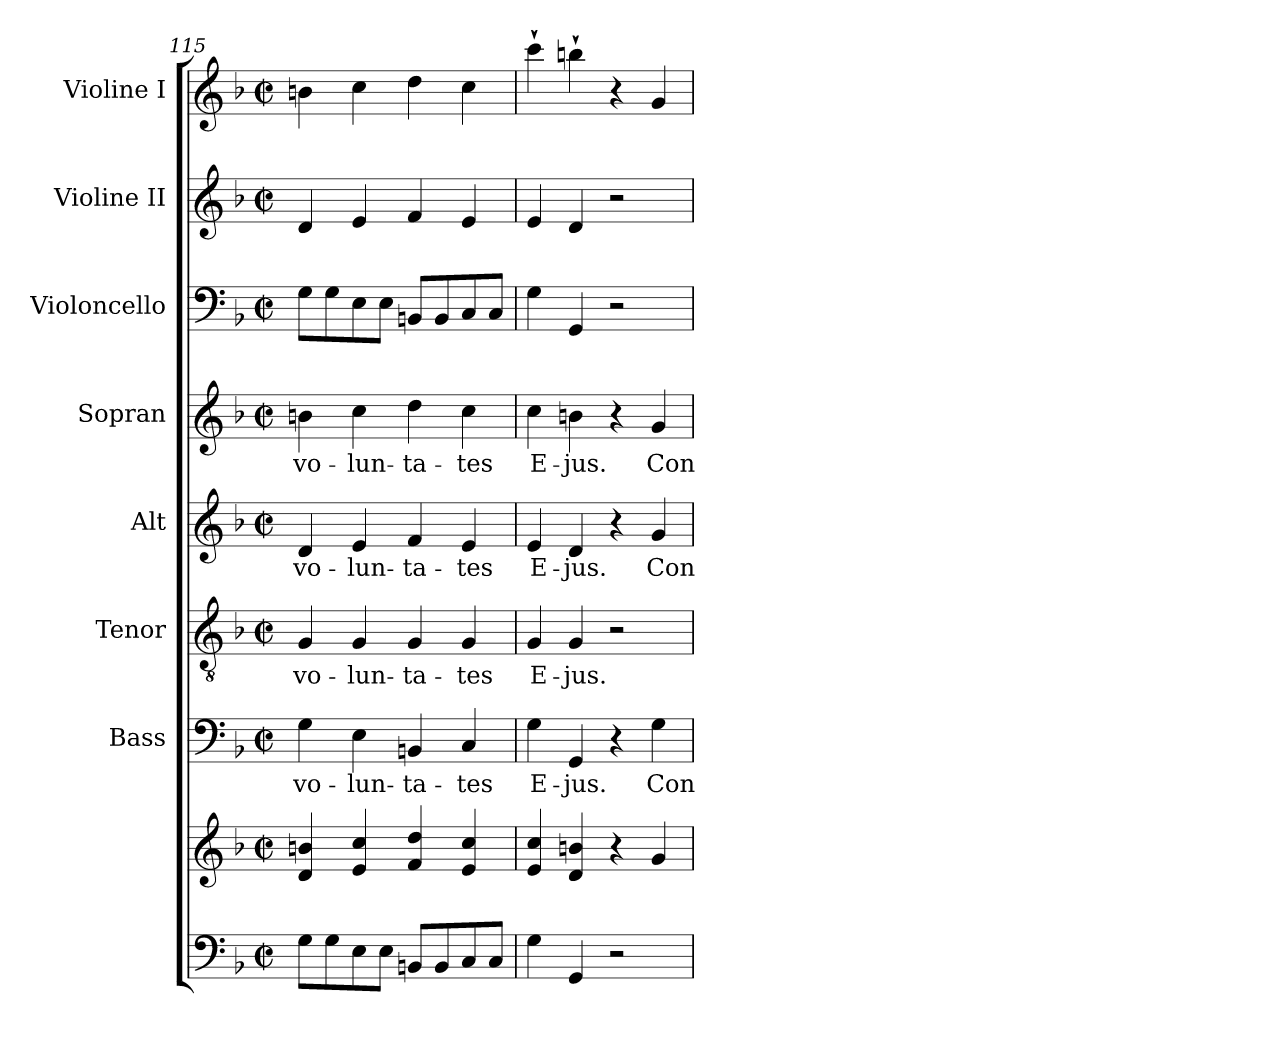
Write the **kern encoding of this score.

**kern	**kern	**kern	**text	**kern	**text	**kern	**text	**kern	**text	**kern	**kern	**kern
*part8	*part8	*part7	*part7	*part6	*part6	*part5	*part5	*part4	*part4	*part3	*part2	*part1
*staff9	*staff8	*staff7	*staff7	*staff6	*staff6	*staff5	*staff5	*staff4	*staff4	*staff3	*staff2	*staff1
*	*	*I"Bass	*	*I"Tenor	*	*I"Alt	*	*I"Sopran	*	*I"Violoncello	*I"Violine II	*I"Violine I
*	*	*I'B.	*	*I'T.	*	*I'A.	*	*I'S.	*	*I'Vc.	*I'Vl. II	*I'Vl. I
*clefF4	*clefG2	*clefF4	*	*clefGv2	*	*clefG2	*	*clefG2	*	*clefF4	*clefG2	*clefG2
*	*	*	*	*	*	*	*	*	*	*ITrd7c12	*	*
*k[b-]	*k[b-]	*k[b-]	*	*k[b-]	*	*k[b-]	*	*k[b-]	*	*k[b-]	*k[b-]	*k[b-]
*F:	*F:	*F:	*	*F:	*	*F:	*	*F:	*	*F:	*F:	*F:
*M2/2	*M2/2	*M2/2	*	*M2/2	*	*M2/2	*	*M2/2	*	*M2/2	*M2/2	*M2/2
*met(c|)	*met(c|)	*met(c|)	*	*met(c|)	*	*met(c|)	*	*met(c|)	*	*met(c|)	*met(c|)	*met(c|)
=115	=115	=115	=115	=115	=115	=115	=115	=115	=115	=115	=115	=115
!	!	!	!LO:LY:b	!	!LO:LY:b	!	!LO:LY:b	!	!LO:LY:b	!	!	!
8G\L	4d/ 4bn/	4G\	vo-	4G/	vo-	4d/	vo-	4bn\	vo-	8GG\L	4d/	4bn\
8G\	.	.	.	.	.	.	.	.	.	8GG\	.	.
!	!	!	!LO:LY:b	!	!LO:LY:b	!	!LO:LY:b	!	!LO:LY:b	!	!	!
8E\	4e/ 4cc/	4E\	-lun-	4G/	-lun-	4e/	-lun-	4cc\	-lun-	8EE\	4e/	4cc\
8E\J	.	.	.	.	.	.	.	.	.	8EE\J	.	.
!	!	!	!LO:LY:b	!	!LO:LY:b	!	!LO:LY:b	!	!LO:LY:b	!	!	!
8BBn/L	4f/ 4dd/	4BBn/	-ta-	4G/	-ta-	4f/	-ta-	4dd\	-ta-	8BBBn/L	4f/	4dd\
8BB/	.	.	.	.	.	.	.	.	.	8BBB/	.	.
!	!	!	!LO:LY:b	!	!LO:LY:b	!	!LO:LY:b	!	!LO:LY:b	!	!	!
8C/	4e/ 4cc/	4C/	-tes	4G/	-tes	4e/	-tes	4cc\	-tes	8CC/	4e/	4cc\
8C/J	.	.	.	.	.	.	.	.	.	8CC/J	.	.
!!LO:PB:g=z
=116	=116	=116	=116	=116	=116	=116	=116	=116	=116	=116	=116	=116
!	!	!	!LO:LY:b	!	!LO:LY:b	!	!LO:LY:b	!	!LO:LY:b	!	!	!
4G\	4e/ 4cc/	4G\	E-	4G/	E-	4e/	E-	4cc\	E-	4GG\	4e/	4ccc`>\
!	!	!	!LO:LY:b	!	!LO:LY:b	!	!LO:LY:b	!	!LO:LY:b	!	!	!
4GG/	4d/ 4bn/	4GG/	-jus.	4G/	-jus.	4d/	-jus.	4bn\	-jus.	4GGG/	4d/	4bbn`>\
2r	4r	4r	.	2r	.	4r	.	4r	.	2r	2r	4r
!	!	!	!LO:LY:b	!	!	!	!LO:LY:b	!	!LO:LY:b	!	!	!
.	4g/	4G\	Con-	.	.	4g/	Con-	4g/	Con-	.	.	4g/
=	=	=	=	=	=	=	=	=	=	=	=	=
*-	*-	*-	*-	*-	*-	*-	*-	*-	*-	*-	*-	*-
